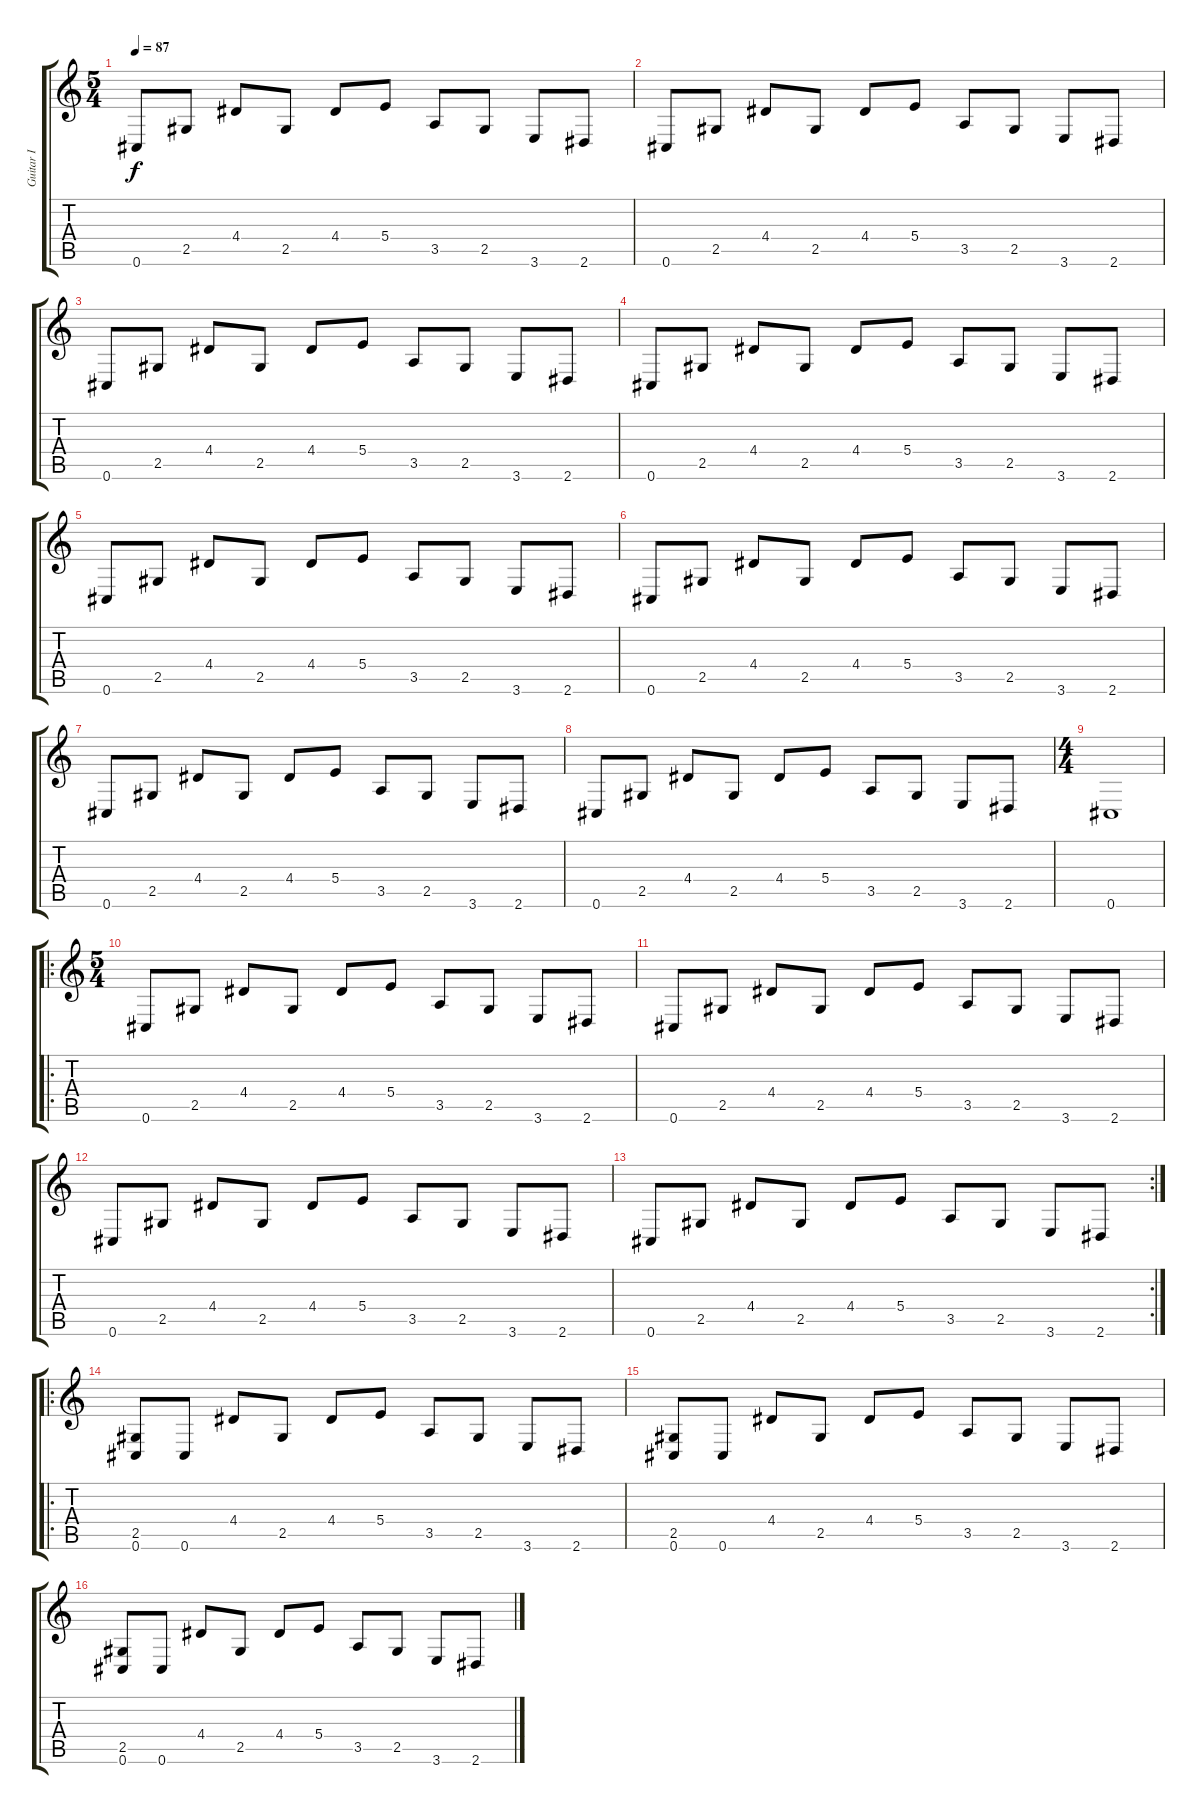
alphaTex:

\track ("Guitar I" "Guitar I") {instrument distortionguitar}
\staff {score tabs}
\tuning (Db4 Ab3 E3 B2 Gb2 Db2) {hide}
\ts (5 4)
\tempo 87
\clef g2
\ks c
0.6.8{dy f instrument distortionguitar} 2.5.8 4.4.8 2.5.8 4.4.8 5.4.8 3.5.8 2.5.8 3.6.8 2.6.8 |
0.6.8 2.5.8 4.4.8 2.5.8 4.4.8 5.4.8 3.5.8 2.5.8 3.6.8 2.6.8 |
0.6.8 2.5.8 4.4.8 2.5.8 4.4.8 5.4.8 3.5.8 2.5.8 3.6.8 2.6.8 |
0.6.8 2.5.8 4.4.8 2.5.8 4.4.8 5.4.8 3.5.8 2.5.8 3.6.8 2.6.8 |
0.6.8 2.5.8 4.4.8 2.5.8 4.4.8 5.4.8 3.5.8 2.5.8 3.6.8 2.6.8 |
0.6.8 2.5.8 4.4.8 2.5.8 4.4.8 5.4.8 3.5.8 2.5.8 3.6.8 2.6.8 |
0.6.8 2.5.8 4.4.8 2.5.8 4.4.8 5.4.8 3.5.8 2.5.8 3.6.8 2.6.8 |
0.6.8 2.5.8 4.4.8 2.5.8 4.4.8 5.4.8 3.5.8 2.5.8 3.6.8 2.6.8 |
\ts (4 4)
0.6.1 |
\ro
\ts (5 4)
0.6.8 2.5.8 4.4.8 2.5.8 4.4.8 5.4.8 3.5.8 2.5.8 3.6.8 2.6.8 |
0.6.8 2.5.8 4.4.8 2.5.8 4.4.8 5.4.8 3.5.8 2.5.8 3.6.8 2.6.8 |
0.6.8 2.5.8 4.4.8 2.5.8 4.4.8 5.4.8 3.5.8 2.5.8 3.6.8 2.6.8 |
\rc 2
0.6.8 2.5.8 4.4.8 2.5.8 4.4.8 5.4.8 3.5.8 2.5.8 3.6.8 2.6.8 |
\ro
(2.5 0.6).8 0.6.8 4.4.8 2.5.8 4.4.8 5.4.8 3.5.8 2.5.8 3.6.8 2.6.8 |
(2.5 0.6).8 0.6.8 4.4.8 2.5.8 4.4.8 5.4.8 3.5.8 2.5.8 3.6.8 2.6.8 |
(2.5 0.6).8 0.6.8 4.4.8 2.5.8 4.4.8 5.4.8 3.5.8 2.5.8 3.6.8 2.6.8
